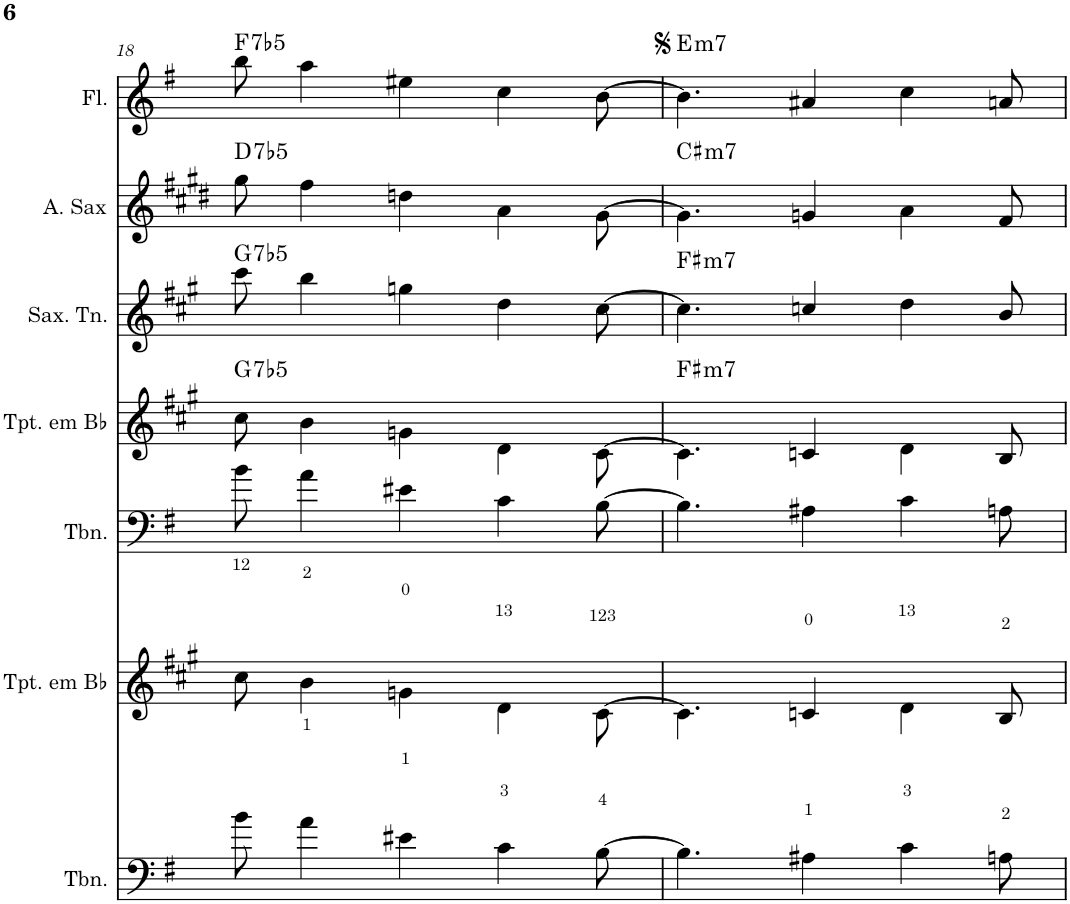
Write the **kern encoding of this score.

**kern	**kern	**kern	**kern	**harte	**kern	**harte	**kern	**harte	**kern	**harte
*part7	*part6	*part5	*part4	*part4	*part3	*part3	*part2	*part2	*part1	*part1
*staff7	*staff6	*staff5	*staff4	*	*staff3	*	*staff2	*	*staff1	*
*I"Trombone	*I"Trompete em Bb	*I"Trombone	*I"Trompete em Bb	*	*I"Saxofone Tenor	*	*I"Saxofone Alto	*	*I"Flauta Transversal	*
*I'Tbn.	*I'Tpt. em Bb	*I'Tbn.	*I'Tpt. em Bb	*	*I'Sax. Tn.	*	*	*	*I'Fl.	*
!!LO:PB:g=z
*clefF4	*clefG2	*clefF4	*clefG2	*	*clefG2	*	*clefG2	*	*clefG2	*
*	*Trd1c2	*	*Trd1c2	*	*Trd8c14	*	*Trd5c9	*	*	*
*k[f#]	*k[f#c#g#]	*k[f#]	*k[f#c#g#]	*	*k[f#c#g#]	*	*k[f#c#g#d#]	*	*k[f#]	*
*M4/4	*M4/4	*M4/4	*M4/4	*	*M4/4	*	*M4/4	*	*M4/4	*
=18	=18	=18	=18	=18	=18	=18	=18	=18	=18	=18
!	!	!	!	!LO:H:kt=7	!	!LO:H:kt=7	!	!LO:H:kt=7	!	!LO:H:kt=7
8b\	8cc#\	8b\	8cc#\	G:(3,b5,b7)	8ccc#\	G:(3,b5,b7)	8gg#\	D:(3,b5,b7)	8bb\	F:(3,b5,b7)
4a\	4b\	4a\	4b\	.	4bb\	.	4ff#\	.	4aa\	.
4e#X\	4gn\	4e#X\	4gn\	.	4ggn\	.	4ddn\	.	4ee#X\	.
4c\	4d\	4c\	4d\	.	4dd\	.	4a\	.	4cc\	.
[8B\	[8c#\	[8B\	[8c#\	.	[8cc#\	.	[8g#\	.	[8b\	.
=19	=19	=19	=19	=19	=19	=19	=19	=19	=19	=19
!	!	!	!	!LO:H:kt=m7	!	!LO:H:kt=m7	!	!LO:H:kt=m7	!	!LO:H:kt=m7
4.B\]	4.c#\]	4.B\]	4.c#\]	F#:min7	4.cc#\]	F#:min7	4.g#\]	C#:min7	4.b\]	E:min7
4A#X\	4cn/	4A#X\	4cn/	.	4ccn/	.	4gn/	.	4a#X/	.
4c\	4d\	4c\	4d\	.	4dd\	.	4a\	.	4cc\	.
8An\	8B/	8An\	8B/	.	8b/	.	8f#/	.	8an/	.
=	=	=	=	=	=	=	=	=	=	=
*-	*-	*-	*-	*-	*-	*-	*-	*-	*-	*-
